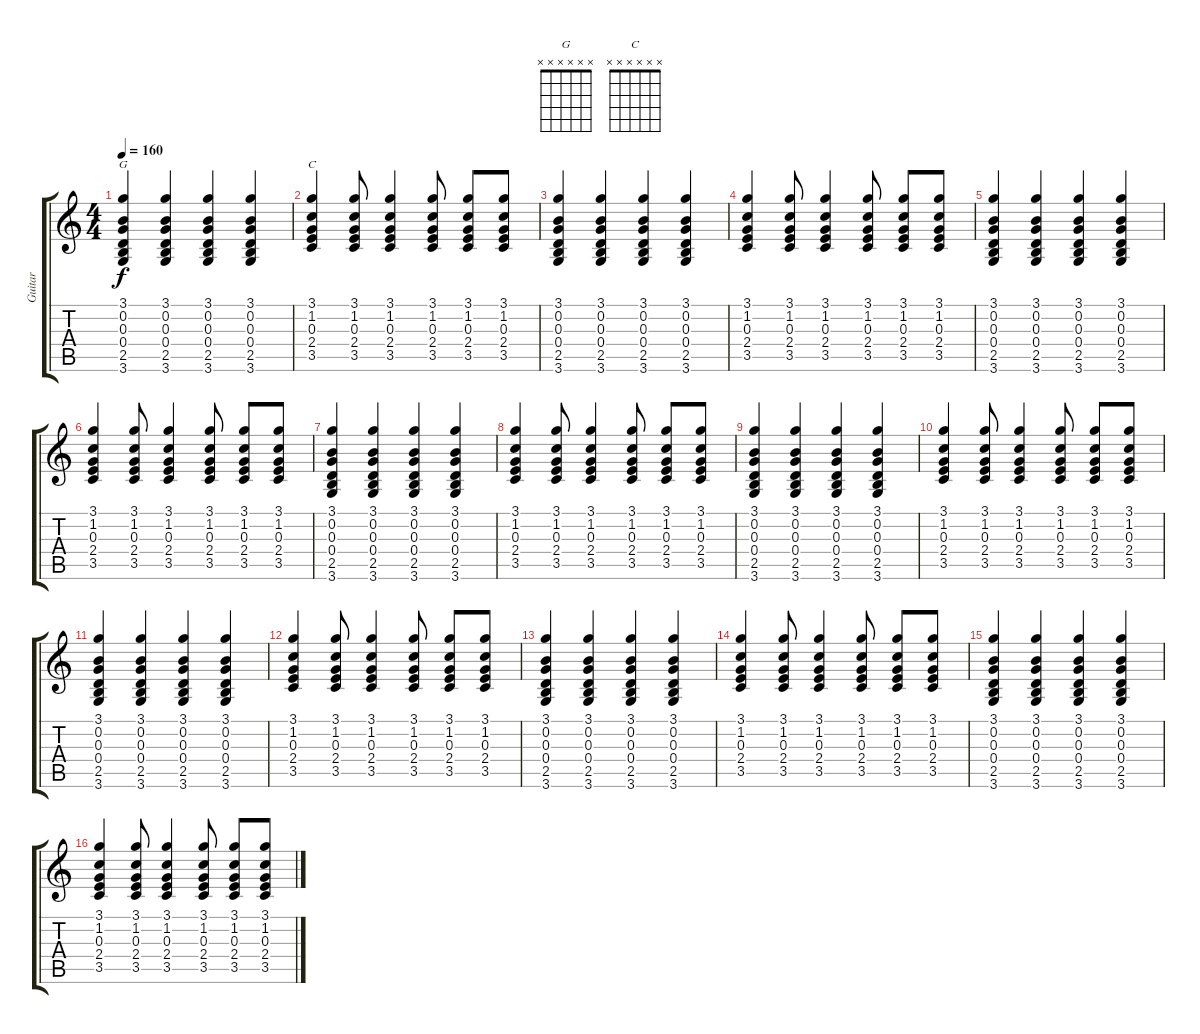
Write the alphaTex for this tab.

\track ("Guitar" "Guitar") {instrument electricguitarclean}
\staff {score tabs}
\tuning (E4 B3 G3 D3 A2 E2) {hide}
\chord ("G" x x x x x x)
\chord ("C" x x x x x x)
\ts (4 4)
\tempo 160
\clef g2
\ks c
(3.1 0.2 0.3 0.4 2.5 3.6).4{ch "G" dy f} (3.1 0.2 0.3 0.4 2.5 3.6).4 (3.1 0.2 0.3 0.4 2.5 3.6).4 (3.1 0.2 0.3 0.4 2.5 3.6).4 |
(3.1 1.2 0.3 2.4 3.5).4{ch "C"} (3.1 1.2 0.3 2.4 3.5).8 (3.1 1.2 0.3 2.4 3.5).4 (3.1 1.2 0.3 2.4 3.5).8 (3.1 1.2 0.3 2.4 3.5).8 (3.1 1.2 0.3 2.4 3.5).8 |
(3.1 0.2 0.3 0.4 2.5 3.6).4 (3.1 0.2 0.3 0.4 2.5 3.6).4 (3.1 0.2 0.3 0.4 2.5 3.6).4 (3.1 0.2 0.3 0.4 2.5 3.6).4 |
(3.1 1.2 0.3 2.4 3.5).4 (3.1 1.2 0.3 2.4 3.5).8 (3.1 1.2 0.3 2.4 3.5).4 (3.1 1.2 0.3 2.4 3.5).8 (3.1 1.2 0.3 2.4 3.5).8 (3.1 1.2 0.3 2.4 3.5).8 |
(3.1 0.2 0.3 0.4 2.5 3.6).4 (3.1 0.2 0.3 0.4 2.5 3.6).4 (3.1 0.2 0.3 0.4 2.5 3.6).4 (3.1 0.2 0.3 0.4 2.5 3.6).4 |
(3.1 1.2 0.3 2.4 3.5).4 (3.1 1.2 0.3 2.4 3.5).8 (3.1 1.2 0.3 2.4 3.5).4 (3.1 1.2 0.3 2.4 3.5).8 (3.1 1.2 0.3 2.4 3.5).8 (3.1 1.2 0.3 2.4 3.5).8 |
(3.1 0.2 0.3 0.4 2.5 3.6).4 (3.1 0.2 0.3 0.4 2.5 3.6).4 (3.1 0.2 0.3 0.4 2.5 3.6).4 (3.1 0.2 0.3 0.4 2.5 3.6).4 |
(3.1 1.2 0.3 2.4 3.5).4 (3.1 1.2 0.3 2.4 3.5).8 (3.1 1.2 0.3 2.4 3.5).4 (3.1 1.2 0.3 2.4 3.5).8 (3.1 1.2 0.3 2.4 3.5).8 (3.1 1.2 0.3 2.4 3.5).8 |
(3.1 0.2 0.3 0.4 2.5 3.6).4 (3.1 0.2 0.3 0.4 2.5 3.6).4 (3.1 0.2 0.3 0.4 2.5 3.6).4 (3.1 0.2 0.3 0.4 2.5 3.6).4 |
(3.1 1.2 0.3 2.4 3.5).4 (3.1 1.2 0.3 2.4 3.5).8 (3.1 1.2 0.3 2.4 3.5).4 (3.1 1.2 0.3 2.4 3.5).8 (3.1 1.2 0.3 2.4 3.5).8 (3.1 1.2 0.3 2.4 3.5).8 |
(3.1 0.2 0.3 0.4 2.5 3.6).4 (3.1 0.2 0.3 0.4 2.5 3.6).4 (3.1 0.2 0.3 0.4 2.5 3.6).4 (3.1 0.2 0.3 0.4 2.5 3.6).4 |
(3.1 1.2 0.3 2.4 3.5).4 (3.1 1.2 0.3 2.4 3.5).8 (3.1 1.2 0.3 2.4 3.5).4 (3.1 1.2 0.3 2.4 3.5).8 (3.1 1.2 0.3 2.4 3.5).8 (3.1 1.2 0.3 2.4 3.5).8 |
(3.1 0.2 0.3 0.4 2.5 3.6).4 (3.1 0.2 0.3 0.4 2.5 3.6).4 (3.1 0.2 0.3 0.4 2.5 3.6).4 (3.1 0.2 0.3 0.4 2.5 3.6).4 |
(3.1 1.2 0.3 2.4 3.5).4 (3.1 1.2 0.3 2.4 3.5).8 (3.1 1.2 0.3 2.4 3.5).4 (3.1 1.2 0.3 2.4 3.5).8 (3.1 1.2 0.3 2.4 3.5).8 (3.1 1.2 0.3 2.4 3.5).8 |
(3.1 0.2 0.3 0.4 2.5 3.6).4 (3.1 0.2 0.3 0.4 2.5 3.6).4 (3.1 0.2 0.3 0.4 2.5 3.6).4 (3.1 0.2 0.3 0.4 2.5 3.6).4 |
(3.1 1.2 0.3 2.4 3.5).4 (3.1 1.2 0.3 2.4 3.5).8 (3.1 1.2 0.3 2.4 3.5).4 (3.1 1.2 0.3 2.4 3.5).8 (3.1 1.2 0.3 2.4 3.5).8 (3.1 1.2 0.3 2.4 3.5).8
